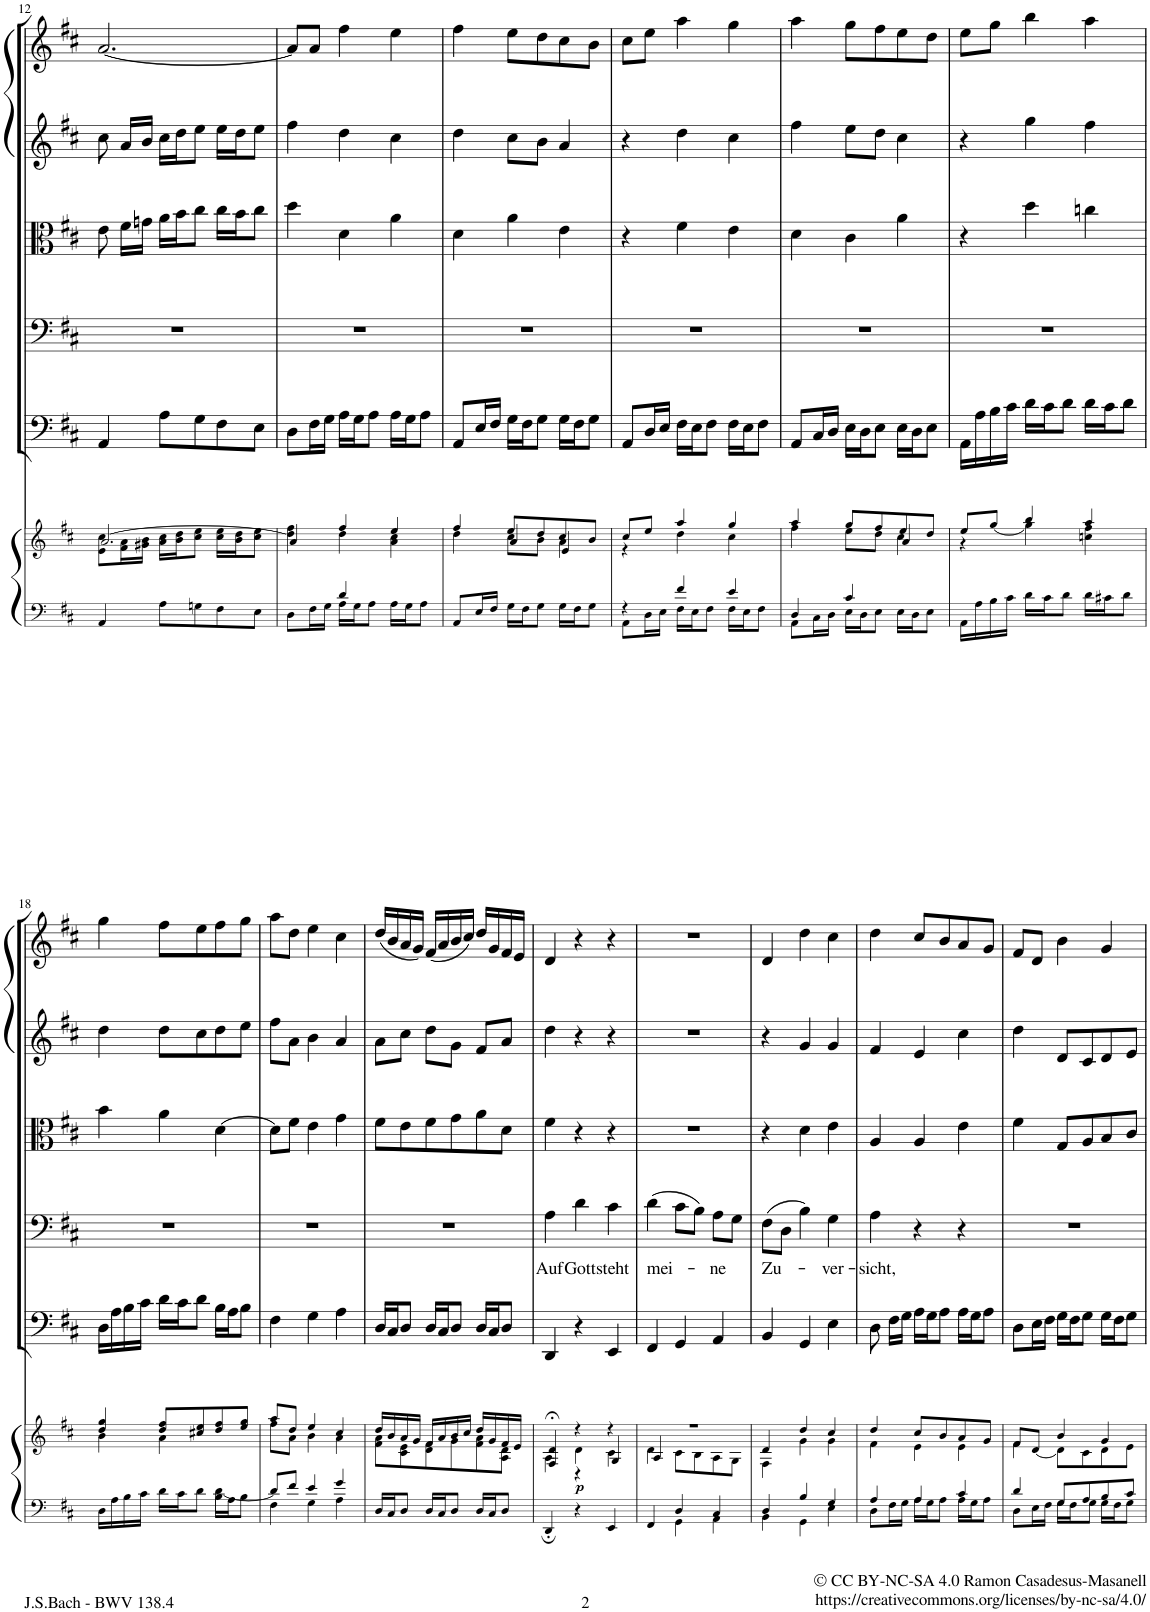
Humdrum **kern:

**kern	**kern	**dynam	**kern	**kern	**text	**kern	**kern	**kern
*part6	*part6	*part6	*part5	*part4	*part4	*part3	*part2	*part1
*staff7	*staff6	*staff6/7	*staff5	*staff4	*staff4	*staff3	*staff2	*staff1
*I"Piano reduction	*	*	*I"Continuo	*I"Basso	*	*I"Viola	*I"Violino II	*I"Violino I
*I'Pno	*	*	*	*	*	*I'Vla	*I'Vln	*I'Vln
!!LO:PB:g=z
*clefF4	*clefG2	*	*clefF4	*clefF4	*	*clefC3	*clefG2	*clefG2
*k[f#c#]	*k[f#c#]	*	*k[f#c#]	*k[f#c#]	*	*k[f#c#]	*k[f#c#]	*k[f#c#]
*M3/4	*M3/4	*	*M3/4	*M3/4	*	*M3/4	*M3/4	*M3/4
=12	=12	=12	=12	=12	=12	=12	=12	=12
*	*^	*	*	*	*	*	*	*
4AA/	[2.a/	8e\ 8cc#\L	.	4AA/	2.r	.	8e\	8cc#\	[2.a/
.	.	16f#\ 16a\L	.	.	.	.	16f#\LL	16a/LL	.
.	.	16g#X\ 16b\JJ	.	.	.	.	16gn\JJ	16b/JJ	.
8A\L	.	16a\ 16cc#\LL	.	8A\L	.	.	16a\LL	16cc#\LL	.
.	.	16b\ 16dd\J	.	.	.	.	16b\J	16dd\J	.
8Gn\	.	8cc#\ 8ee\J	.	8G\	.	.	8cc#\J	8ee\J	.
8F#\	.	16cc#\ 16ee\LL	.	8F#\	.	.	16cc#\LL	16ee\LL	.
.	.	16b\ 16dd\J	.	.	.	.	16b\J	16dd\J	.
8E\J	.	8cc#\ 8ee\J	.	8E\J	.	.	8cc#\J	8ee\J	.
=13	=13	=13	=13	=13	=13	=13	=13	=13	=13
*^	*	*	*	*	*	*	*	*	*
4ryy	8D\L	4a/]	4dd\ 4ff#\	.	8D\L	2.r	.	4dd\	4ff#\	8a/L]
.	16F#\L	.	.	.	16F#\L	.	.	.	.	8a/J
.	16G\JJ	.	.	.	16G\JJ	.	.	.	.	.
4d/	16A\LL	4ff#/	4dd\	.	16A\LL	.	.	4d\	4dd\	4ff#\
.	16G\J	.	.	.	16G\J	.	.	.	.	.
.	8A\J	.	.	.	8A\J	.	.	.	.	.
4ryy	16A\LL	4ee/	4a\ 4cc#\	.	16A\LL	.	.	4a\	4cc#\	4ee\
.	16G\J	.	.	.	16G\J	.	.	.	.	.
.	8A\J	.	.	.	8A\J	.	.	.	.	.
*v	*v	*	*	*	*	*	*	*	*	*
=14	=14	=14	=14	=14	=14	=14	=14	=14	=14
*	*	*^	*	*	*	*	*	*	*
8AA/L	4ff#/	4dd\	4ryy	.	8AA/L	2.r	.	4d\	4dd\	4ff#\
16E/L	.	.	.	.	16E/L	.	.	.	.	.
16F#/JJ	.	.	.	.	16F#/JJ	.	.	.	.	.
16G\LL	8ee/L	8cc#\L	4a/	.	16G\LL	.	.	4a\	8cc#\L	8ee\L
16F#\J	.	.	.	.	16F#\J	.	.	.	.	.
8G\J	8dd/	8b\J	.	.	8G\J	.	.	.	8b\J	8dd\
16G\LL	8cc#/	4a\	4e/	.	16G\LL	.	.	4e\	4a/	8cc#\
16F#\J	.	.	.	.	16F#\J	.	.	.	.	.
8G\J	8b/J	.	.	.	8G\J	.	.	.	.	8b\J
*	*	*v	*v	*	*	*	*	*	*	*
=15	=15	=15	=15	=15	=15	=15	=15	=15	=15
*^	*	*	*	*	*	*	*	*	*
4r	8AA\L	8cc#/L	4r	.	8AA/L	2.r	.	4r	4r	8cc#\L
.	16D\L	8ee/J	.	.	16D/L	.	.	.	.	8ee\J
.	16E\JJ	.	.	.	16E/JJ	.	.	.	.	.
4f#/	16F#\LL	4aa/	4dd\	.	16F#\LL	.	.	4f#\	4dd\	4aa\
.	16E\J	.	.	.	16E\J	.	.	.	.	.
.	8F#\J	.	.	.	8F#\J	.	.	.	.	.
4e/	16F#\LL	4gg/	4cc#\	.	16F#\LL	.	.	4e\	4cc#\	4gg\
.	16E\J	.	.	.	16E\J	.	.	.	.	.
.	8F#\J	.	.	.	8F#\J	.	.	.	.	.
=16	=16	=16	=16	=16	=16	=16	=16	=16	=16	=16
*	*	*	*^	*	*	*	*	*	*	*
4D/	8AA\L	4aa/	4ff#\	2ryy	.	8AA/L	2.r	.	4d\	4ff#\	4aa\
.	16C#\L	.	.	.	.	16C#/L	.	.	.	.	.
.	16D\JJ	.	.	.	.	16D/JJ	.	.	.	.	.
4c#/	16E\LL	8gg/L	8ee\L	.	.	16E\LL	.	.	4c#\	8ee\L	8gg\L
.	16D\J	.	.	.	.	16D\J	.	.	.	.	.
.	8E\J	8ff#/	8dd\J	.	.	8E\J	.	.	.	8dd\J	8ff#\
4ryy	16E\LL	8ee/	4cc#\	4a/	.	16E\LL	.	.	4a\	4cc#\	8ee\
.	16D\J	.	.	.	.	16D\J	.	.	.	.	.
.	8E\J	8dd/J	.	.	.	8E\J	.	.	.	.	8dd\J
*v	*v	*	*	*	*	*	*	*	*	*	*
*	*	*v	*v	*	*	*	*	*	*	*
=17	=17	=17	=17	=17	=17	=17	=17	=17	=17
16AA\LL	8ee/L	4r	.	16AA\LL	2.r	.	4r	4r	8ee\L
16A\	.	.	.	16A\	.	.	.	.	.
16B\	[<8gg/J	.	.	16B\	.	.	.	.	8gg\J
16c#\JJ	.	.	.	16c#\JJ	.	.	.	.	.
16d\LL	4bb/	4gg\]	.	16d\LL	.	.	4dd\	4gg\	4bb\
16c#\J	.	.	.	16c#\J	.	.	.	.	.
8d\J	.	.	.	8d\J	.	.	.	.	.
16d\LL	4aa/	4ccn\ 4ff#\	.	16d\LL	.	.	4ccn\	4ff#\	4aa\
16c#X\J	.	.	.	16c#\J	.	.	.	.	.
8d\J	.	.	.	8d\J	.	.	.	.	.
!!LO:LB:g=z
=18	=18	=18	=18	=18	=18	=18	=18	=18	=18
*^	*	*	*	*	*	*	*	*	*
2ryy	16D\LL	4dd/ 4gg/	4b\	.	16D\LL	2.r	.	4b\	4dd\	4gg\
.	16A\	.	.	.	16A\	.	.	.	.	.
.	16B\	.	.	.	16B\	.	.	.	.	.
.	16c#\JJ	.	.	.	16c#\JJ	.	.	.	.	.
.	16d\LL	8dd/ 8ff#/L	4a\	.	16d\LL	.	.	4a\	8dd\L	8ff#\L
.	16c#\J	.	.	.	16c#\J	.	.	.	.	.
.	8d\J	8cc#X/ 8ee/	.	.	8d\J	.	.	.	8cc#\	8ee\
[4d\	16B\LL	8dd/ 8ff#/	4ryy	.	16B\LL	.	.	[4d\	8dd\	8ff#\
.	16A\J	.	.	.	16A\J	.	.	.	.	.
.	8B\J	8ee/ 8gg/J	.	.	8B\J	.	.	.	8ee\J	8gg\J
=19	=19	=19	=19	=19	=19	=19	=19	=19	=19	=19
8d/L]	4F#\	8aa/L	8ff#\L	.	4F#\	2.r	.	8d\L]	8ff#\L	8aa\L
8f#/J	.	8dd/J	8a\J	.	.	.	.	8f#\J	8a\J	8dd\J
4e/	4G\	4ee/	4b\	.	4G\	.	.	4e\	4b\	4ee\
4g/	4A\	4cc#/	4a\	.	4A\	.	.	4g\	4a/	4cc#\
*v	*v	*	*	*	*	*	*	*	*	*
=20	=20	=20	=20	=20	=20	=20	=20	=20	=20
16D/LL	16dd/LL	8f#\ 8a\L	.	16D/LL	2.r	.	8f#\L	8a\L	(16dd/LL
16C#/J	16b/	.	.	16C#/J	.	.	.	.	16b/
8D/J	16a/	8c#\ 8e\	.	8D/J	.	.	8e\	8cc#\J	16a/
.	16g/JJ	.	.	.	.	.	.	.	16g/JJ)
16D/LL	16f#/LL	8d\ 8f#\	.	16D/LL	.	.	8f#\	8dd\L	(16f#/LL
16C#/J	16a/	.	.	16C#/J	.	.	.	.	16a/
8D/J	16b/	8g\	.	8D/J	.	.	8g\	8g\J	16b/
.	16cc#/JJ	.	.	.	.	.	.	.	16cc#/JJ)
16D/LL	16dd/LL	8f#\ 8a\	.	16D/LL	.	.	8a\	8f#/L	16dd/LL
16C#/J	16g/	.	.	16C#/J	.	.	.	.	16g/
8D/J	16f#/	8A\ 8d\J	.	8D/J	.	.	8d\J	8a/J	16f#/
.	16e/JJ	.	.	.	.	.	.	.	16e/JJ
=21	=21	=21	=21	=21	=21	=21	=21	=21	=21
*	*	*^	*	*	*	*	*	*	*
!	!	!	!	!	!	!	!LO:LY:b	!	!	!
4DD;/	4F#/;< 4d/;<	4A\	4ryy	.	4DD/	4A\	Auf	4f#\	4dd\	4d/
!	!	!	!	!LO:DY:b	!	!	!LO:LY:b	!	!	!
4r	4r	4d\	4r	p	4r	4d\	Gott	4r	4r	4r
!	!	!	!	!	!	!	!LO:LY:b	!	!	!
4EE/	4r	4c#\	4G/	.	4EE/	4c#\	steht	4r	4r	4r
=22	=22	=22	=22	=22	=22	=22	=22	=22	=22	=22
*^	*	*	*	*	*	*	*	*	*	*
!	!	!	!	!	!	!	!	!LO:LY:b	!	!	!
4ryy	4FF#/	2.r	4d\	4A/	.	4FF#/	(4d\	mei-	2.r	2.r	2.r
4D/	4GG\	.	8c#\L	2ryy	.	4GG/	8c#\L	.	.	.	.
.	.	.	8B\	.	.	.	8B\J)	.	.	.	.
!	!	!	!	!	!	!	!	!LO:LY:b	!	!	!
4C#/	4AA\	.	8A\	.	.	4AA/	8A\L	-ne	.	.	.
.	.	.	8G\J	.	.	.	8G\J	.	.	.	.
*	*	*	*v	*v	*	*	*	*	*	*	*
=23	=23	=23	=23	=23	=23	=23	=23	=23	=23	=23
!	!	!	!	!	!	!	!LO:LY:b	!	!	!
4D/	4BB\	4d/	4F#\	.	4BB/	(8F#\L	Zu-	4r	4r	4d/
.	.	.	.	.	.	8D\J	.	.	.	.
4B/	4GG\	4dd/	4g\	.	4GG/	4B\)	.	4d\	4g/	4dd\
!	!	!	!	!	!	!	!LO:LY:b	!	!	!
4G/	4E\	4cc#/	4g\	.	4E\	4G\	-ver-	4e\	4g/	4cc#\
=24	=24	=24	=24	=24	=24	=24	=24	=24	=24	=24
!	!	!	!	!	!	!	!LO:LY:b	!	!	!
4A/	8D\L	4dd/	4f#\	.	8D\	4A\	-sicht,	4A/	4f#/	4dd\
.	16F#\L	.	.	.	16F#\LL	.	.	.	.	.
.	16G\JJ	.	.	.	16G\JJ	.	.	.	.	.
4A/	16A\LL	8cc#/L	4e\	.	16A\LL	4r	.	4A/	4e/	8cc#/L
.	16G\J	.	.	.	16G\J	.	.	.	.	.
.	8A\J	8b/	.	.	8A\J	.	.	.	.	8b/
4c#/	16A\LL	8a/	4e\	.	16A\LL	4r	.	4e\	4cc#\	8a/
.	16G\J	.	.	.	16G\J	.	.	.	.	.
.	8A\J	8g/J	.	.	8A\J	.	.	.	.	8g/J
=25	=25	=25	=25	=25	=25	=25	=25	=25	=25	=25
4d/	8D\L	8f#/L	4f#\	.	8D\L	2.r	.	4f#\	4dd\	8f#/L
.	16E\L	[<8d/J	.	.	16E\L	.	.	.	.	8d/J
.	16F#\JJ	.	.	.	16F#\JJ	.	.	.	.	.
8G/L	16G\LL	4b/	8d\L]	.	16G\LL	.	.	8G/L	8d/L	4b\
.	16F#\J	.	.	.	16F#\J	.	.	.	.	.
8A/	8G\J	.	8c#\	.	8G\J	.	.	8A/	8c#/	.
8B/	16G\LL	4g/	8d\	.	16G\LL	.	.	8B/	8d/	4g/
.	16F#\J	.	.	.	16F#\J	.	.	.	.	.
8c#/J	8G\J	.	8e\J	.	8G\J	.	.	8c#/J	8e/J	.
*v	*v	*	*	*	*	*	*	*	*	*
*	*v	*v	*	*	*	*	*	*	*
=	=	=	=	=	=	=	=	=
*-	*-	*-	*-	*-	*-	*-	*-	*-
